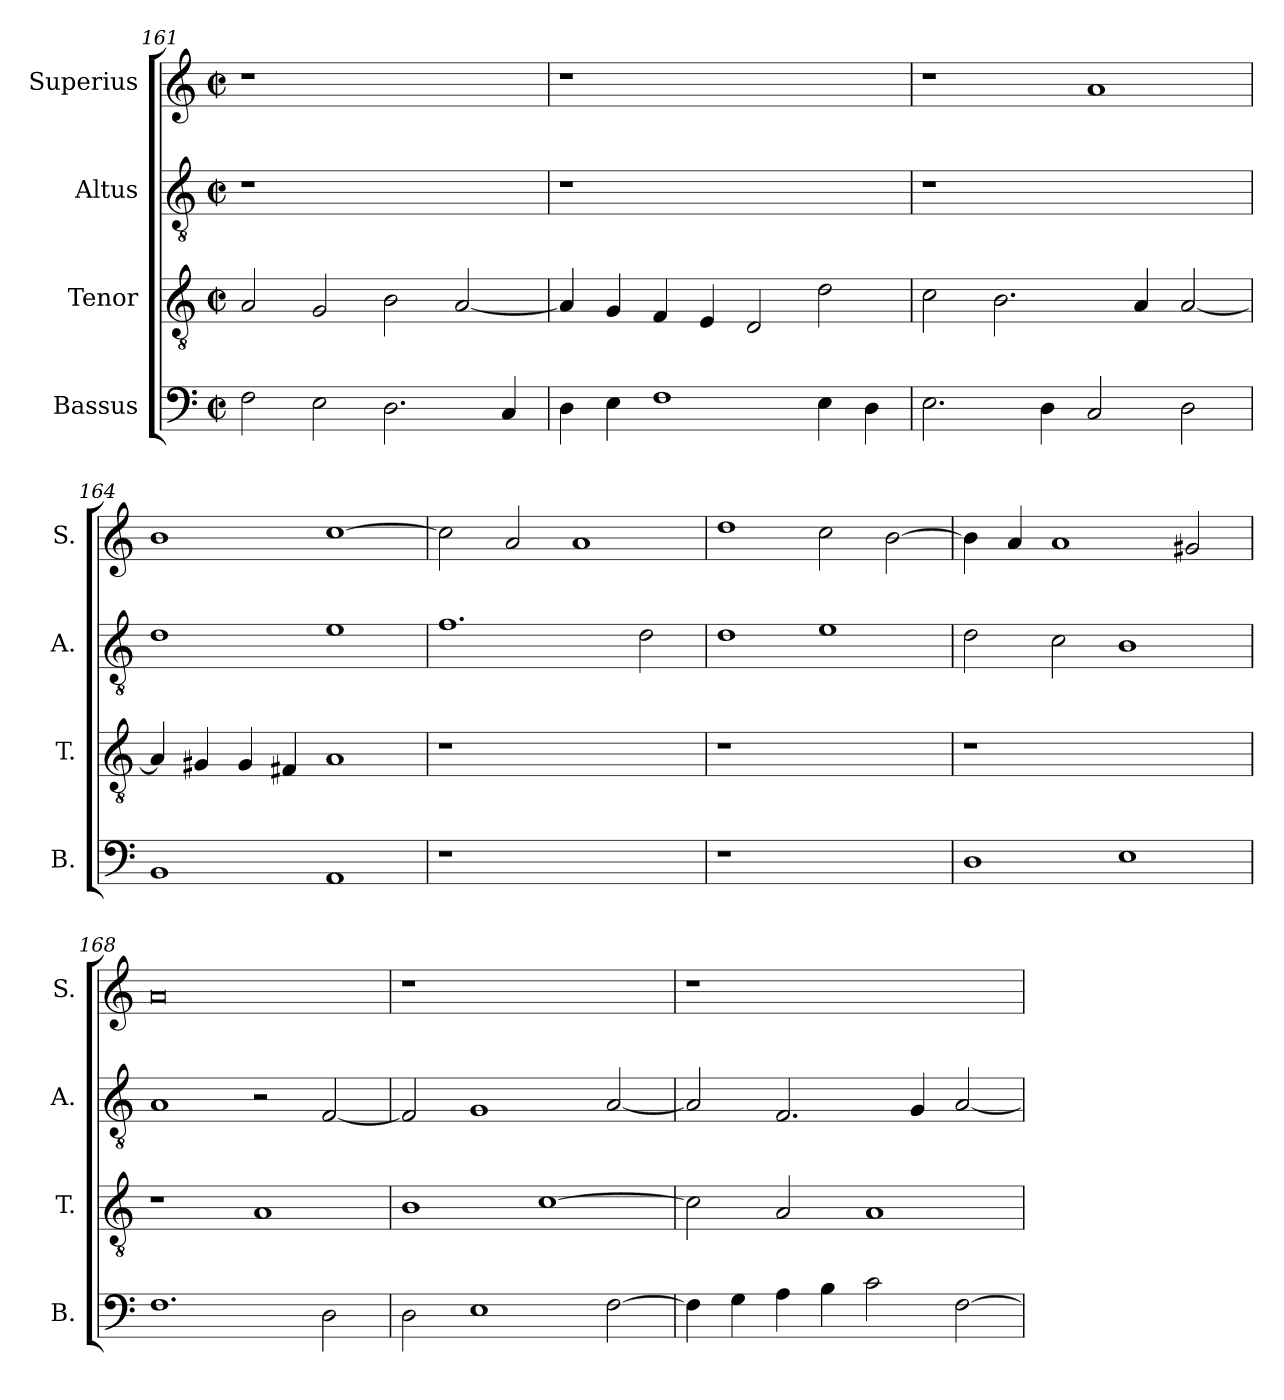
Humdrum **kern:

**kern	**kern	**kern	**kern
*part4	*part3	*part2	*part1
*staff4	*staff3	*staff2	*staff1
*I"Bassus	*I"Tenor	*I"Altus	*I"Superius
*I'B.	*I'T.	*I'A.	*I'S.
*clefF4	*clefGv2	*clefGv2	*clefG2
*	*ITrd7c12	*ITrd7c12	*
*k[]	*k[]	*k[]	*k[]
*C:	*C:	*C:	*C:
*M2/2	*M2/2	*M2/2	*M2/2
*met(c|)	*met(c|)	*met(c|)	*met(c|)
=161	=161	=161	=161
!	!	!LO:N:vis=1	!LO:N:vis=1
2Fi\	2AAi/	1r	1r
2Ei\	2GGi/	.	.
2.Di\	2BBi\	1ryy	1ryy
.	[<2AAi/	.	.
4Ci/	.	.	.
!!LO:LB:g=z
=162	=162	=162	=162
!	!	!LO:N:vis=1	!LO:N:vis=1
4Di\	4AAi/]	1r	1r
4Ei\	4GGi/	.	.
1Fi	4FFi/	.	.
.	4EEi/	.	.
.	2DDi/	1ryy	1ryy
4Ei\	2Di\	.	.
4Di\	.	.	.
=163	=163	=163	=163
!	!	!LO:N:vis=1	!
2.Ei\	2Ci\	1r	1r
.	2.BBi\	.	.
4Di\	.	.	.
2Ci/	.	1ryy	1ai
.	4AAi/	.	.
2Di\	[<2AAi/	.	.
=164	=164	=164	=164
1BBi	4AAi/]	1Di	1bi
.	4GG#Xi/	.	.
.	4GG#i/	.	.
.	4FF#Xi/	.	.
1AAi	1AAi	1Ei	[>1cci
=165	=165	=165	=165
!LO:N:vis=1	!LO:N:vis=1	!	!
1r	1r	1.Fi	2cci\]
.	.	.	2ai/
1ryy	1ryy	.	1ai
.	.	2Di\	.
=166	=166	=166	=166
!LO:N:vis=1	!LO:N:vis=1	!	!
1r	1r	1Di	1ddi
1ryy	1ryy	1Ei	2cci\
.	.	.	[>2bi\
!!LO:LB:g=z
=167	=167	=167	=167
!	!LO:N:vis=1	!	!
1Di	1r	2Di\	4bi\]
.	.	.	4ai/
.	.	2Ci\	1ai
1Ei	1ryy	1BBi	.
.	.	.	2g#Xi/
=168	=168	=168	=168
1.Fi	1r	1AAi	0ai
.	1AAi	2r	.
2Di\	.	[<2FFi/	.
=169	=169	=169	=169
!	!	!	!LO:N:vis=1
2Di\	1BBi	2FFi/]	1r
1Ei	.	1GGi	.
.	[>1Ci	.	1ryy
[>2Fi\	.	[<2AAi/	.
=170	=170	=170	=170
!	!	!	!LO:N:vis=1
4Fi\]	2Ci\]	2AAi/]	1r
4Gi\	.	.	.
4Ai\	2AAi/	2.FFi/	.
4Bi\	.	.	.
2ci\	1AAi	.	1ryy
.	.	4GGi/	.
[>2Fi\	.	[<2AAi/	.
=	=	=	=
*-	*-	*-	*-
